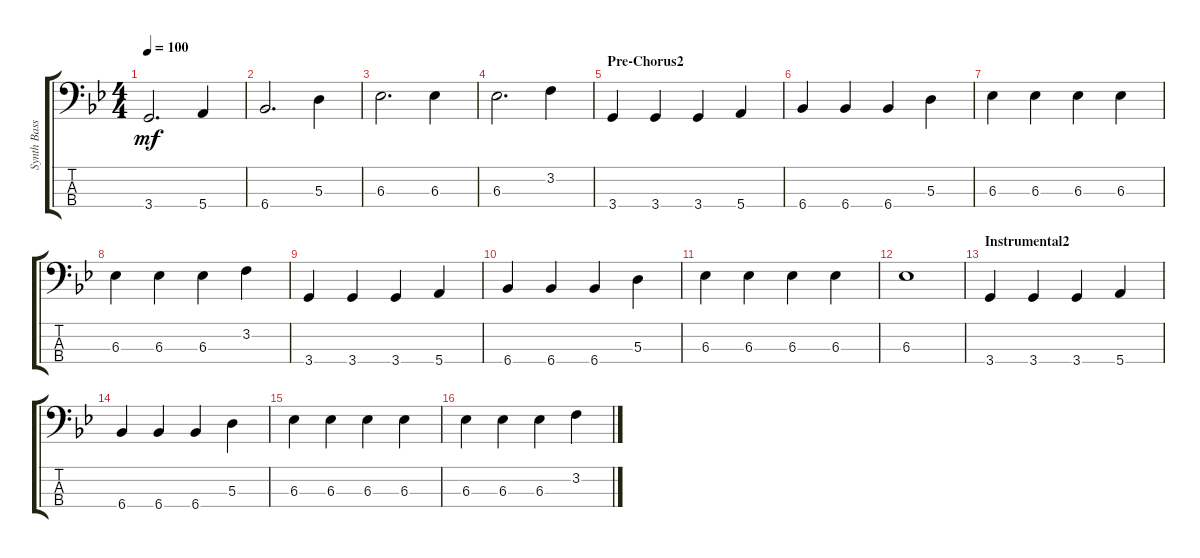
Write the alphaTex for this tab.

\track ("Synth Bass" "Synth Bass") {instrument acousticbass}
\staff {score tabs}
\tuning (G2 D2 A1 E1) {hide}
\ts (4 4)
\tempo 100
\clef f4
\ks gminor
3.4.2{d dy mf} 5.4.4 |
6.4.2{d} 5.3.4 |
6.3.2{d} 6.3.4 |
6.3.2{d} 3.2.4 |
\section ("" "Pre-Chorus2")
3.4.4 3.4.4 3.4.4 5.4.4 |
6.4.4 6.4.4 6.4.4 5.3.4 |
6.3.4 6.3.4 6.3.4 6.3.4 |
6.3.4 6.3.4 6.3.4 3.2.4 |
3.4.4 3.4.4 3.4.4 5.4.4 |
6.4.4 6.4.4 6.4.4 5.3.4 |
6.3.4 6.3.4 6.3.4 6.3.4 |
6.3.1 |
\section ("" "Instrumental2")
3.4.4 3.4.4 3.4.4 5.4.4 |
6.4.4 6.4.4 6.4.4 5.3.4 |
6.3.4 6.3.4 6.3.4 6.3.4 |
6.3.4 6.3.4 6.3.4 3.2.4
